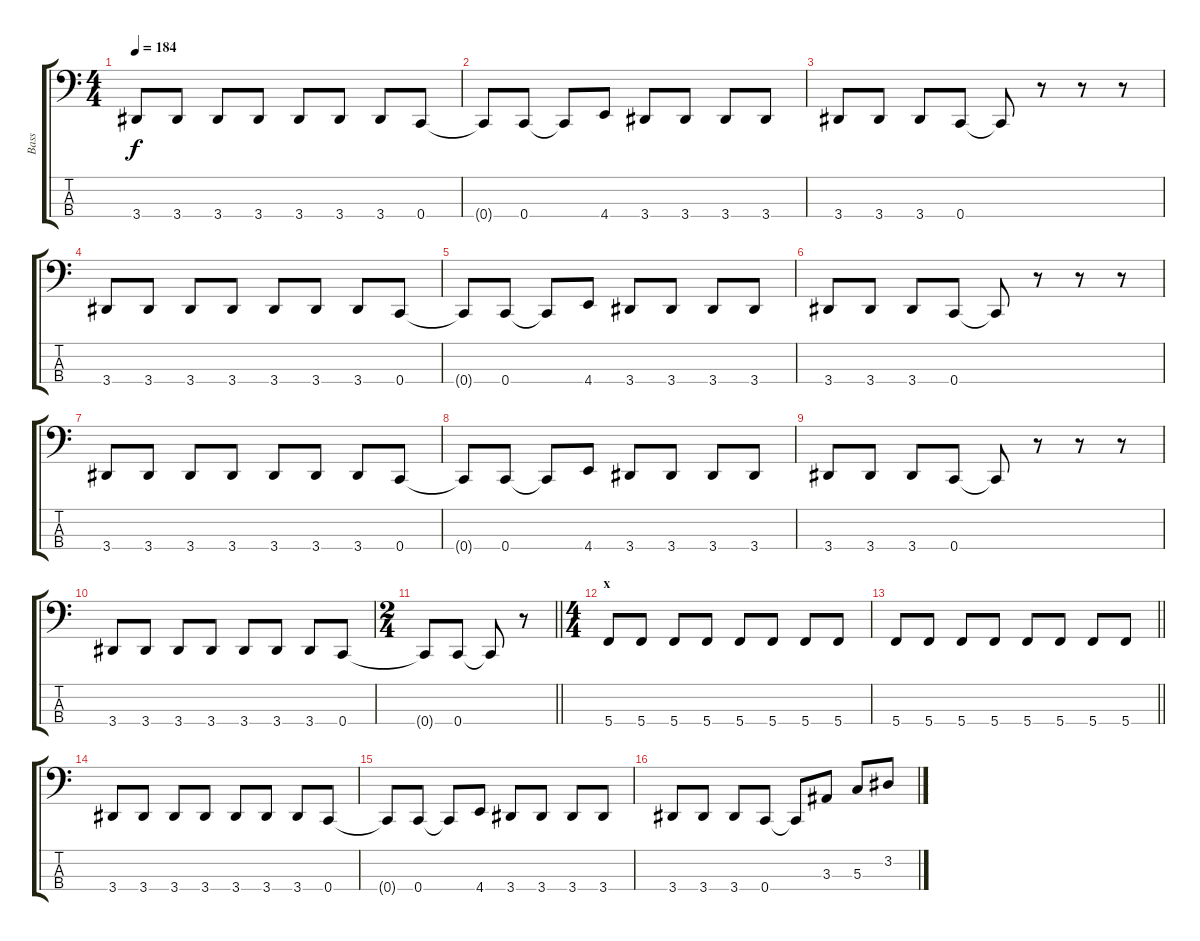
\track ("Bass" "Bass") {instrument electricbassfinger}
\staff {score tabs}
\tuning (F2 C2 G1 C1) {hide}
\ts (4 4)
\tempo 184
\clef f4
\ks c
3.4.8{dy f} 3.4.8 3.4.8 3.4.8 3.4.8 3.4.8 3.4.8 0.4.8 |
0.4{t}.8 0.4.8 0.4{t}.8 4.4.8 3.4.8 3.4.8 3.4.8 3.4.8 |
3.4.8 3.4.8 3.4.8 0.4.8 0.4{t}.8 r.8 r.8 r.8 |
3.4.8 3.4.8 3.4.8 3.4.8 3.4.8 3.4.8 3.4.8 0.4.8 |
0.4{t}.8 0.4.8 0.4{t}.8 4.4.8 3.4.8 3.4.8 3.4.8 3.4.8 |
3.4.8 3.4.8 3.4.8 0.4.8 0.4{t}.8 r.8 r.8 r.8 |
3.4.8 3.4.8 3.4.8 3.4.8 3.4.8 3.4.8 3.4.8 0.4.8 |
0.4{t}.8 0.4.8 0.4{t}.8 4.4.8 3.4.8 3.4.8 3.4.8 3.4.8 |
3.4.8 3.4.8 3.4.8 0.4.8 0.4{t}.8 r.8 r.8 r.8 |
3.4.8 3.4.8 3.4.8 3.4.8 3.4.8 3.4.8 3.4.8 0.4.8 |
\ts (2 4)
\barLineRight lightlight
0.4{t}.8 0.4.8 0.4{t}.8 r.8 |
\ts (4 4)
\section ("" "x")
5.4.8 5.4.8 5.4.8 5.4.8 5.4.8 5.4.8 5.4.8 5.4.8 |
\barLineRight lightlight
5.4.8 5.4.8 5.4.8 5.4.8 5.4.8 5.4.8 5.4.8 5.4.8 |
3.4.8 3.4.8 3.4.8 3.4.8 3.4.8 3.4.8 3.4.8 0.4.8 |
0.4{t}.8 0.4.8 0.4{t}.8 4.4.8 3.4.8 3.4.8 3.4.8 3.4.8 |
3.4.8 3.4.8 3.4.8 0.4.8 0.4{t}.8 3.3.8 5.3.8 3.2.8
